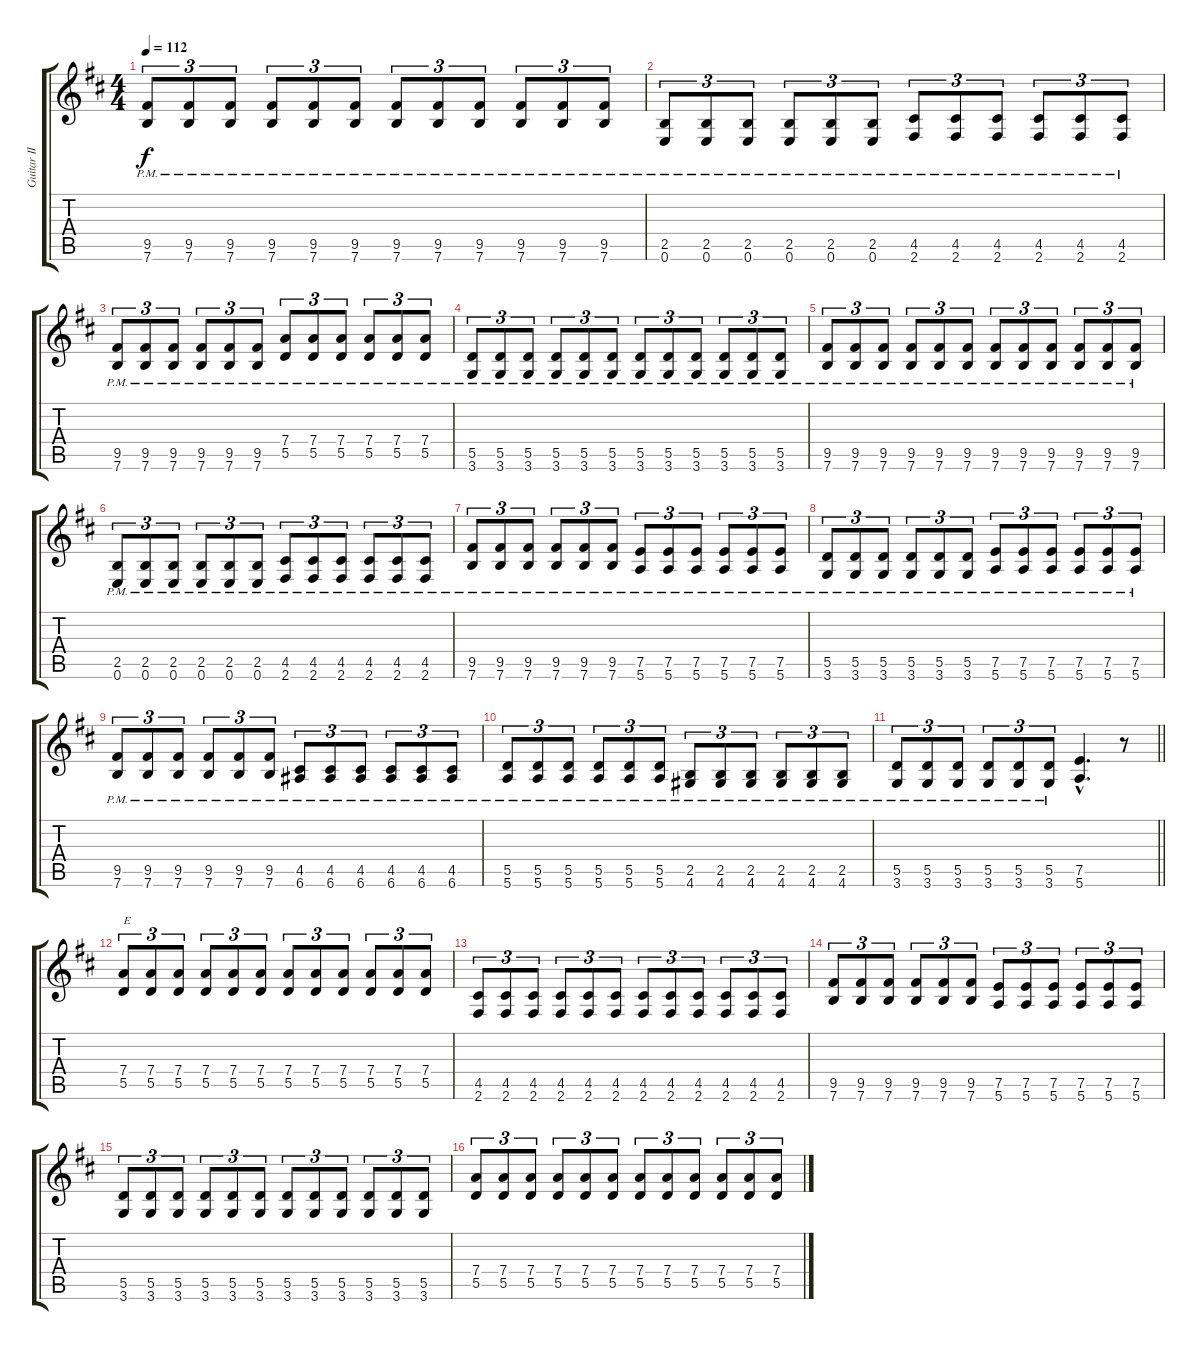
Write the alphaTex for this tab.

\track ("Guitar II" "Guitar II") {instrument distortionguitar}
\staff {score tabs}
\tuning (E4 B3 G3 D3 A2 E2) {hide}
\ts (4 4)
\tempo 112
\clef g2
\ks d
(9.5{pm} 7.6{pm}).8{tu (3 2) dy f} (9.5{pm} 7.6{pm}).8{tu (3 2)} (9.5{pm} 7.6{pm}).8{tu (3 2)} (9.5{pm} 7.6{pm}).8{tu (3 2)} (9.5{pm} 7.6{pm}).8{tu (3 2)} (9.5{pm} 7.6{pm}).8{tu (3 2)} (9.5{pm} 7.6{pm}).8{tu (3 2)} (9.5{pm} 7.6{pm}).8{tu (3 2)} (9.5{pm} 7.6{pm}).8{tu (3 2)} (9.5{pm} 7.6{pm}).8{tu (3 2)} (9.5{pm} 7.6{pm}).8{tu (3 2)} (9.5{pm} 7.6{pm}).8{tu (3 2)} |
(2.5{pm} 0.6{pm}).8{tu (3 2)} (2.5{pm} 0.6{pm}).8{tu (3 2)} (2.5{pm} 0.6{pm}).8{tu (3 2)} (2.5{pm} 0.6{pm}).8{tu (3 2)} (2.5{pm} 0.6{pm}).8{tu (3 2)} (2.5{pm} 0.6{pm}).8{tu (3 2)} (4.5{pm} 2.6{pm}).8{tu (3 2)} (4.5{pm} 2.6{pm}).8{tu (3 2)} (4.5{pm} 2.6{pm}).8{tu (3 2)} (4.5{pm} 2.6{pm}).8{tu (3 2)} (4.5{pm} 2.6{pm}).8{tu (3 2)} (4.5{pm} 2.6{pm}).8{tu (3 2)} |
(9.5{pm} 7.6{pm}).8{tu (3 2)} (9.5{pm} 7.6{pm}).8{tu (3 2)} (9.5{pm} 7.6{pm}).8{tu (3 2)} (9.5{pm} 7.6{pm}).8{tu (3 2)} (9.5{pm} 7.6{pm}).8{tu (3 2)} (9.5{pm} 7.6{pm}).8{tu (3 2)} (7.4{pm} 5.5{pm}).8{tu (3 2)} (7.4{pm} 5.5{pm}).8{tu (3 2)} (7.4{pm} 5.5{pm}).8{tu (3 2)} (7.4{pm} 5.5{pm}).8{tu (3 2)} (7.4{pm} 5.5{pm}).8{tu (3 2)} (7.4{pm} 5.5{pm}).8{tu (3 2)} |
(5.5{pm} 3.6{pm}).8{tu (3 2)} (5.5{pm} 3.6{pm}).8{tu (3 2)} (5.5{pm} 3.6{pm}).8{tu (3 2)} (5.5{pm} 3.6{pm}).8{tu (3 2)} (5.5{pm} 3.6{pm}).8{tu (3 2)} (5.5{pm} 3.6{pm}).8{tu (3 2)} (5.5{pm} 3.6{pm}).8{tu (3 2)} (5.5{pm} 3.6{pm}).8{tu (3 2)} (5.5{pm} 3.6{pm}).8{tu (3 2)} (5.5{pm} 3.6{pm}).8{tu (3 2)} (5.5{pm} 3.6{pm}).8{tu (3 2)} (5.5{pm} 3.6{pm}).8{tu (3 2)} |
(9.5{pm} 7.6{pm}).8{tu (3 2)} (9.5{pm} 7.6{pm}).8{tu (3 2)} (9.5{pm} 7.6{pm}).8{tu (3 2)} (9.5{pm} 7.6{pm}).8{tu (3 2)} (9.5{pm} 7.6{pm}).8{tu (3 2)} (9.5{pm} 7.6{pm}).8{tu (3 2)} (9.5{pm} 7.6{pm}).8{tu (3 2)} (9.5{pm} 7.6{pm}).8{tu (3 2)} (9.5{pm} 7.6{pm}).8{tu (3 2)} (9.5{pm} 7.6{pm}).8{tu (3 2)} (9.5{pm} 7.6{pm}).8{tu (3 2)} (9.5{pm} 7.6{pm}).8{tu (3 2)} |
(2.5{pm} 0.6{pm}).8{tu (3 2)} (2.5{pm} 0.6{pm}).8{tu (3 2)} (2.5{pm} 0.6{pm}).8{tu (3 2)} (2.5{pm} 0.6{pm}).8{tu (3 2)} (2.5{pm} 0.6{pm}).8{tu (3 2)} (2.5{pm} 0.6{pm}).8{tu (3 2)} (4.5{pm} 2.6{pm}).8{tu (3 2)} (4.5{pm} 2.6{pm}).8{tu (3 2)} (4.5{pm} 2.6{pm}).8{tu (3 2)} (4.5{pm} 2.6{pm}).8{tu (3 2)} (4.5{pm} 2.6{pm}).8{tu (3 2)} (4.5{pm} 2.6{pm}).8{tu (3 2)} |
(9.5{pm} 7.6{pm}).8{tu (3 2)} (9.5 7.6{pm}).8{tu (3 2)} (9.5{pm} 7.6{pm}).8{tu (3 2)} (9.5{pm} 7.6{pm}).8{tu (3 2)} (9.5{pm} 7.6{pm}).8{tu (3 2)} (9.5{pm} 7.6{pm}).8{tu (3 2)} (7.5{pm} 5.6{pm}).8{tu (3 2)} (7.5{pm} 5.6{pm}).8{tu (3 2)} (7.5{pm} 5.6{pm}).8{tu (3 2)} (7.5{pm} 5.6{pm}).8{tu (3 2)} (7.5{pm} 5.6{pm}).8{tu (3 2)} (7.5{pm} 5.6{pm}).8{tu (3 2)} |
(5.5{pm} 3.6{pm}).8{tu (3 2)} (5.5{pm} 3.6{pm}).8{tu (3 2)} (5.5{pm} 3.6{pm}).8{tu (3 2)} (5.5{pm} 3.6{pm}).8{tu (3 2)} (5.5{pm} 3.6{pm}).8{tu (3 2)} (5.5{pm} 3.6{pm}).8{tu (3 2)} (7.5{pm} 5.6{pm}).8{tu (3 2)} (7.5{pm} 5.6{pm}).8{tu (3 2)} (7.5{pm} 5.6{pm}).8{tu (3 2)} (7.5{pm} 5.6{pm}).8{tu (3 2)} (7.5{pm} 5.6{pm}).8{tu (3 2)} (7.5{pm} 5.6{pm}).8{tu (3 2)} |
(9.5{pm} 7.6{pm}).8{tu (3 2)} (9.5{pm} 7.6{pm}).8{tu (3 2)} (9.5{pm} 7.6{pm}).8{tu (3 2)} (9.5{pm} 7.6{pm}).8{tu (3 2)} (9.5{pm} 7.6{pm}).8{tu (3 2)} (9.5 7.6{pm}).8{tu (3 2)} (4.5{pm} 6.6{pm}).8{tu (3 2)} (4.5{pm} 6.6{pm}).8{tu (3 2)} (4.5{pm} 6.6{pm}).8{tu (3 2)} (4.5{pm} 6.6{pm}).8{tu (3 2)} (4.5{pm} 6.6{pm}).8{tu (3 2)} (4.5{pm} 6.6{pm}).8{tu (3 2)} |
(5.5{pm} 5.6{pm}).8{tu (3 2)} (5.5{pm} 5.6{pm}).8{tu (3 2)} (5.5{pm} 5.6{pm}).8{tu (3 2)} (5.5{pm} 5.6{pm}).8{tu (3 2)} (5.5{pm} 5.6{pm}).8{tu (3 2)} (5.5{pm} 5.6{pm}).8{tu (3 2)} (2.5{pm} 4.6{pm}).8{tu (3 2)} (2.5{pm} 4.6{pm}).8{tu (3 2)} (2.5{pm} 4.6{pm}).8{tu (3 2)} (2.5{pm} 4.6{pm}).8{tu (3 2)} (2.5{pm} 4.6{pm}).8{tu (3 2)} (2.5{pm} 4.6{pm}).8{tu (3 2)} |
\barLineRight lightlight
(5.5{pm} 3.6{pm}).8{tu (3 2)} (5.5{pm} 3.6{pm}).8{tu (3 2)} (5.5{pm} 3.6{pm}).8{tu (3 2)} (5.5{pm} 3.6{pm}).8{tu (3 2)} (5.5{pm} 3.6{pm}).8{tu (3 2)} (5.5{pm} 3.6{pm}).8{tu (3 2)} (7.5{hac} 5.6{hac}).4{d} r.8 |
(7.4 5.5).8{tu (3 2) txt "E"} (7.4 5.5).8{tu (3 2)} (7.4 5.5).8{tu (3 2)} (7.4 5.5).8{tu (3 2)} (7.4 5.5).8{tu (3 2)} (7.4 5.5).8{tu (3 2)} (7.4 5.5).8{tu (3 2)} (7.4 5.5).8{tu (3 2)} (7.4 5.5).8{tu (3 2)} (7.4 5.5).8{tu (3 2)} (7.4 5.5).8{tu (3 2)} (7.4 5.5).8{tu (3 2)} |
(4.5 2.6).8{tu (3 2)} (4.5 2.6).8{tu (3 2)} (4.5 2.6).8{tu (3 2)} (4.5 2.6).8{tu (3 2)} (4.5 2.6).8{tu (3 2)} (4.5 2.6).8{tu (3 2)} (4.5 2.6).8{tu (3 2)} (4.5 2.6).8{tu (3 2)} (4.5 2.6).8{tu (3 2)} (4.5 2.6).8{tu (3 2)} (4.5 2.6).8{tu (3 2)} (4.5 2.6).8{tu (3 2)} |
(9.5 7.6).8{tu (3 2)} (9.5 7.6).8{tu (3 2)} (9.5 7.6).8{tu (3 2)} (9.5 7.6).8{tu (3 2)} (9.5 7.6).8{tu (3 2)} (9.5 7.6).8{tu (3 2)} (7.5 5.6).8{tu (3 2)} (7.5 5.6).8{tu (3 2)} (7.5 5.6).8{tu (3 2)} (7.5 5.6).8{tu (3 2)} (7.5 5.6).8{tu (3 2)} (7.5 5.6).8{tu (3 2)} |
(5.5 3.6).8{tu (3 2)} (5.5 3.6).8{tu (3 2)} (5.5 3.6).8{tu (3 2)} (5.5 3.6).8{tu (3 2)} (5.5 3.6).8{tu (3 2)} (5.5 3.6).8{tu (3 2)} (5.5 3.6).8{tu (3 2)} (5.5 3.6).8{tu (3 2)} (5.5 3.6).8{tu (3 2)} (5.5 3.6).8{tu (3 2)} (5.5 3.6).8{tu (3 2)} (5.5 3.6).8{tu (3 2)} |
(7.4 5.5).8{tu (3 2)} (7.4 5.5).8{tu (3 2)} (7.4 5.5).8{tu (3 2)} (7.4 5.5).8{tu (3 2)} (7.4 5.5).8{tu (3 2)} (7.4 5.5).8{tu (3 2)} (7.4 5.5).8{tu (3 2)} (7.4 5.5).8{tu (3 2)} (7.4 5.5).8{tu (3 2)} (7.4 5.5).8{tu (3 2)} (7.4 5.5).8{tu (3 2)} (7.4 5.5).8{tu (3 2)}
